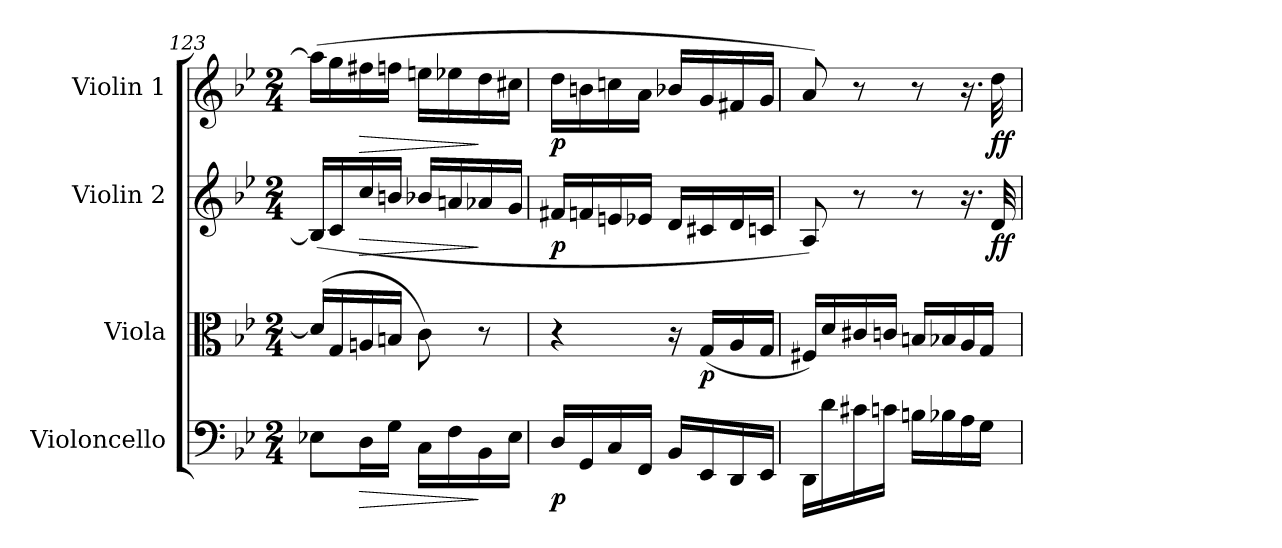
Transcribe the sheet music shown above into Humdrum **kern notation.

**kern	**dynam	**kern	**dynam	**kern	**dynam	**kern	**dynam
*part4	*part4	*part3	*part3	*part2	*part2	*part1	*part1
*staff4	*staff4	*staff3	*staff3	*staff2	*staff2	*staff1	*staff1
*I"Violoncello	*	*I"Viola	*	*I"Violin 2	*	*I"Violin 1	*
*I'Vc	*	*I'Vla	*	*I'Vln	*	*I'Vln	*
*clefF4	*	*clefC3	*	*clefG2	*	*clefG2	*
*k[b-e-]	*	*k[b-e-]	*	*k[b-e-]	*	*k[b-e-]	*
*M2/4	*	*M2/4	*	*M2/4	*	*M2/4	*
=123	=123	=123	=123	=123	=123	=123	=123
8E-X\L	.	(16d/LL]	.	(16B/LL]	.	(16aa-\LL]	.
.	.	16G/	.	16c/	.	16gg\	.
!	!LO:HP:b	!	!	!	!LO:HP:b	!	!LO:HP:b
16D\L	>	16An/	.	16cc/	>	16ff#X\	>
16G\JJ	.	16Bn/JJ	.	16bn/JJ	.	16ffn\JJ	.
16C\LL	.	8c\)	.	16b-X/LL	.	16een\LL	.
16F\	.	.	.	16an/	.	16ee-X\	.
16BB-\	]	8r	.	16a-X/	]	16dd\	]
16E-\JJ	.	.	.	16g/JJ	.	16cc#X\JJ	.
=124	=124	=124	=124	=124	=124	=124	=124
!	!LO:DY:b	!	!	!	!LO:DY:b	!	!LO:DY:b
16D/LL	p	4r	.	16f#X/LL	p	16dd\LL	p
16GG/	.	.	.	16fn/	.	16bn\	.
16C/	.	.	.	16en/	.	16ccn\	.
16FF/JJ	.	.	.	16e-X/JJ	.	16a\JJ	.
16BB-/LL	.	16r	.	16d/LL	.	16b-X/LL	.
!	!	!	!LO:DY:b	!	!	!	!
16EE-/	.	(16G/LL	p	16c#X/	.	16g/	.
16DD/	.	16A/	.	16d/	.	16f#X/	.
16EE-/JJ	.	16G/JJ	.	16cn/JJ	.	16g/JJ	.
=125	=125	=125	=125	=125	=125	=125	=125
!	!LO:DY:b	!	!	!	!	!	!
!	!LO:DY:n=1:b	!	!LO:DY:b	!	!	!	!
!	!	!	!LO:DY:n=1:b	!	!	!	!
16DD\LL	ff other-dynamics	16F#X/LL)	ff other-dynamics	8A/)	.	8a/)	.
16d\	.	16d/	.	.	.	.	.
16c#X\	.	16c#X/	.	8r	.	8r	.
16cn\JJ	.	16cn/JJ	.	.	.	.	.
16Bn\LL	.	16Bn/LL	.	8r	.	8r	.
16B-X\	.	16B-X/	.	.	.	.	.
16A\	.	16A/	.	16.r	.	16.r	.
16G\JJ	.	16G/JJ	.	.	.	.	.
!	!	!	!	!	!LO:DY:b	!	!LO:DY:b
.	.	.	.	32d/	ff	32dd\	ff
=	=	=	=	=	=	=	=
*-	*-	*-	*-	*-	*-	*-	*-
